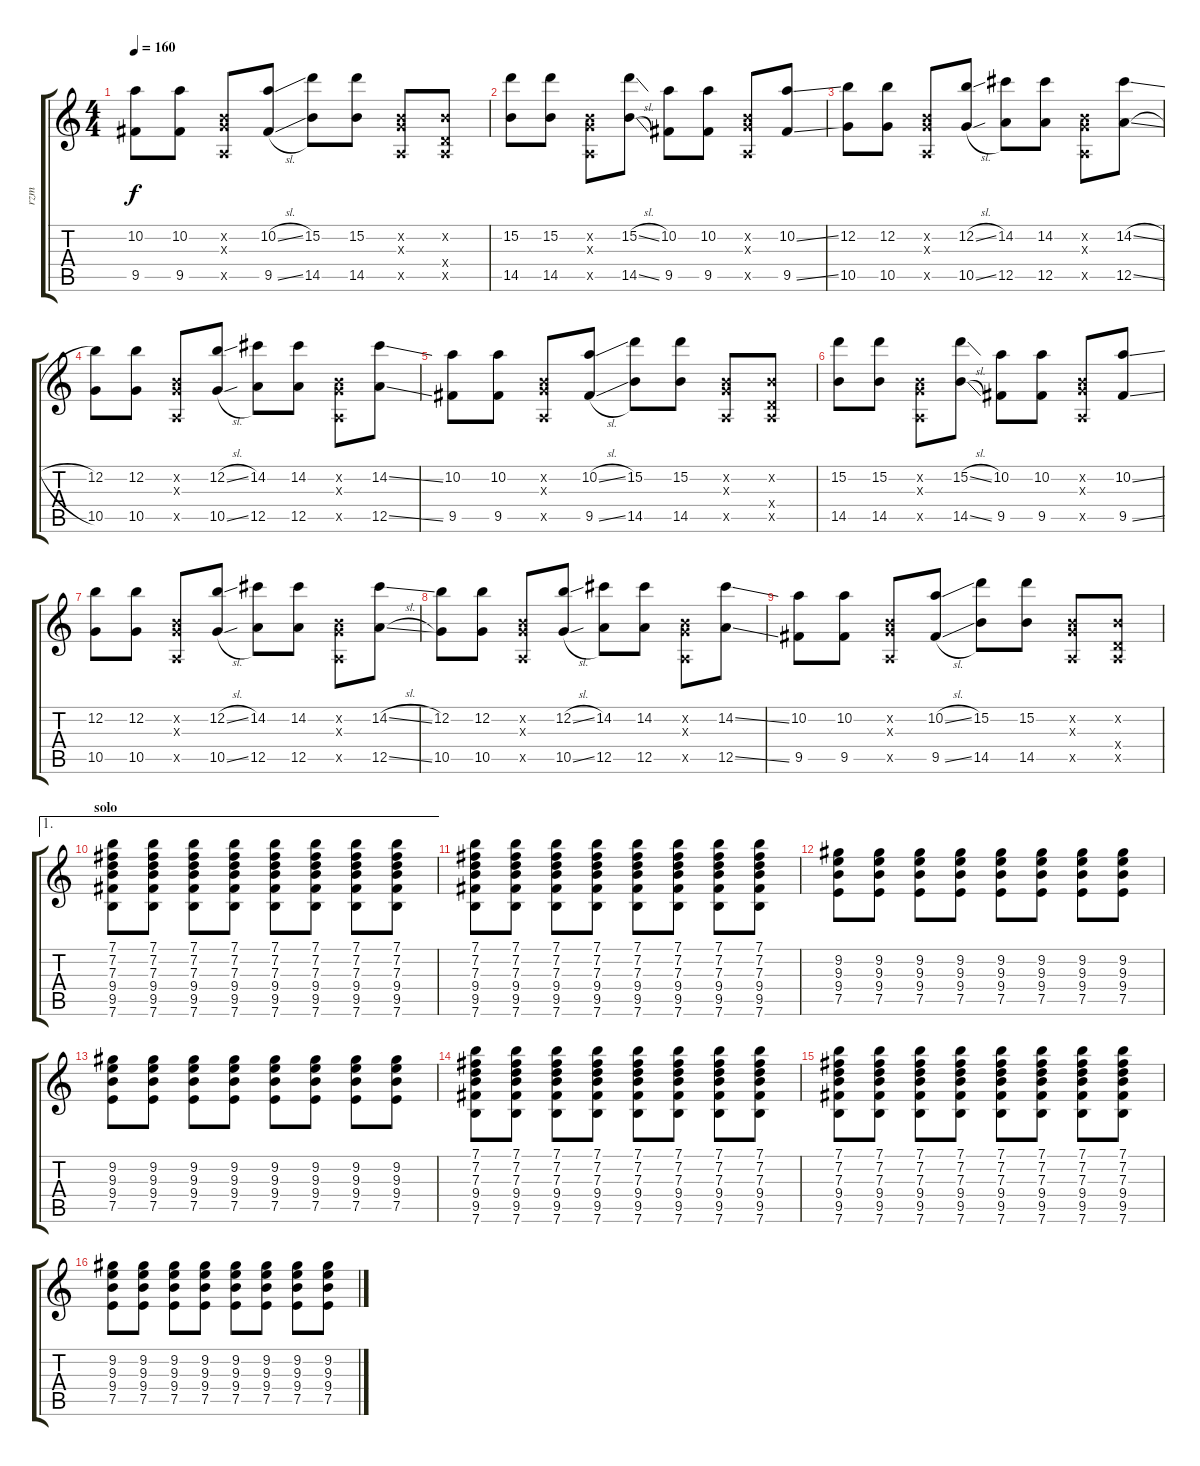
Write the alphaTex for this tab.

\track ("rzm" "rzm") {instrument overdrivenguitar}
\staff {score tabs}
\tuning (E4 B3 G3 D3 A2 E2) {hide}
\ts (4 4)
\tempo 160
\clef g2
\ks c
(10.2 9.5).8{dy f} (10.2 9.5).8 (0.2{x} 0.3{x} 0.5{x}).8 (10.2{sl} 9.5{sl}).8 (15.2 14.5).8 (15.2 14.5).8 (0.2{x} 0.3{x} 0.5{x}).8 (0.2{x} 0.4{x} 0.5{x}).8 |
(15.2 14.5).8 (15.2 14.5).8 (0.2{x} 0.3{x} 0.5{x}).8 (15.2{sl} 14.5{sl}).8 (10.2 9.5).8 (10.2 9.5).8 (0.2{x} 0.3{x} 0.5{x}).8 (10.2{ss} 9.5{ss}).8 |
(12.2 10.5).8 (12.2 10.5).8 (0.2{x} 0.3{x} 0.5{x}).8 (12.2{sl} 10.5{sl}).8 (14.2 12.5).8 (14.2 12.5).8 (0.2{x} 0.3{x} 0.5{x}).8 (14.2{sl} 12.5{sl}).8 |
(12.2 10.5).8 (12.2 10.5).8 (0.2{x} 0.3{x} 0.5{x}).8 (12.2{sl} 10.5{sl}).8 (14.2 12.5).8 (14.2 12.5).8 (0.2{x} 0.3{x} 0.5{x}).8 (14.2{ss} 12.5{ss}).8 |
(10.2 9.5).8 (10.2 9.5).8 (0.2{x} 0.3{x} 0.5{x}).8 (10.2{sl} 9.5{sl}).8 (15.2 14.5).8 (15.2 14.5).8 (0.2{x} 0.3{x} 0.5{x}).8 (0.2{x} 0.4{x} 0.5{x}).8 |
(15.2 14.5).8 (15.2 14.5).8 (0.2{x} 0.3{x} 0.5{x}).8 (15.2{sl} 14.5{sl}).8 (10.2 9.5).8 (10.2 9.5).8 (0.2{x} 0.3{x} 0.5{x}).8 (10.2{ss} 9.5{ss}).8 |
(12.2 10.5).8 (12.2 10.5).8 (0.2{x} 0.3{x} 0.5{x}).8 (12.2{sl} 10.5{sl}).8 (14.2 12.5).8 (14.2 12.5).8 (0.2{x} 0.3{x} 0.5{x}).8 (14.2{sl} 12.5{sl}).8 |
(12.2 10.5).8 (12.2 10.5).8 (0.2{x} 0.3{x} 0.5{x}).8 (12.2{sl} 10.5{sl}).8 (14.2 12.5).8 (14.2 12.5).8 (0.2{x} 0.3{x} 0.5{x}).8 (14.2{ss} 12.5{ss}).8 |
(10.2 9.5).8 (10.2 9.5).8 (0.2{x} 0.3{x} 0.5{x}).8 (10.2{sl} 9.5{sl}).8 (15.2 14.5).8 (15.2 14.5).8 (0.2{x} 0.3{x} 0.5{x}).8 (0.2{x} 0.4{x} 0.5{x}).8 |
\ae 1
\section ("" "solo")
(7.1 7.2 7.3 9.4 9.5 7.6).8{balance 12} (7.1 7.2 7.3 9.4 9.5 7.6).8 (7.1 7.2 7.3 9.4 9.5 7.6).8 (7.1 7.2 7.3 9.4 9.5 7.6).8 (7.1 7.2 7.3 9.4 9.5 7.6).8 (7.1 7.2 7.3 9.4 9.5 7.6).8 (7.1 7.2 7.3 9.4 9.5 7.6).8 (7.1 7.2 7.3 9.4 9.5 7.6).8 |
(7.1 7.2 7.3 9.4 9.5 7.6).8 (7.1 7.2 7.3 9.4 9.5 7.6).8 (7.1 7.2 7.3 9.4 9.5 7.6).8 (7.1 7.2 7.3 9.4 9.5 7.6).8 (7.1 7.2 7.3 9.4 9.5 7.6).8 (7.1 7.2 7.3 9.4 9.5 7.6).8 (7.1 7.2 7.3 9.4 9.5 7.6).8 (7.1 7.2 7.3 9.4 9.5 7.6).8 |
(9.2 9.3 9.4 7.5).8 (9.2 9.3 9.4 7.5).8 (9.2 9.3 9.4 7.5).8 (9.2 9.3 9.4 7.5).8 (9.2 9.3 9.4 7.5).8 (9.2 9.3 9.4 7.5).8 (9.2 9.3 9.4 7.5).8 (9.2 9.3 9.4 7.5).8 |
(9.2 9.3 9.4 7.5).8 (9.2 9.3 9.4 7.5).8 (9.2 9.3 9.4 7.5).8 (9.2 9.3 9.4 7.5).8 (9.2 9.3 9.4 7.5).8 (9.2 9.3 9.4 7.5).8 (9.2 9.3 9.4 7.5).8 (9.2 9.3 9.4 7.5).8 |
(7.1 7.2 7.3 9.4 9.5 7.6).8 (7.1 7.2 7.3 9.4 9.5 7.6).8 (7.1 7.2 7.3 9.4 9.5 7.6).8 (7.1 7.2 7.3 9.4 9.5 7.6).8 (7.1 7.2 7.3 9.4 9.5 7.6).8 (7.1 7.2 7.3 9.4 9.5 7.6).8 (7.1 7.2 7.3 9.4 9.5 7.6).8 (7.1 7.2 7.3 9.4 9.5 7.6).8 |
(7.1 7.2 7.3 9.4 9.5 7.6).8 (7.1 7.2 7.3 9.4 9.5 7.6).8 (7.1 7.2 7.3 9.4 9.5 7.6).8 (7.1 7.2 7.3 9.4 9.5 7.6).8 (7.1 7.2 7.3 9.4 9.5 7.6).8 (7.1 7.2 7.3 9.4 9.5 7.6).8 (7.1 7.2 7.3 9.4 9.5 7.6).8 (7.1 7.2 7.3 9.4 9.5 7.6).8 |
(9.2 9.3 9.4 7.5).8 (9.2 9.3 9.4 7.5).8 (9.2 9.3 9.4 7.5).8 (9.2 9.3 9.4 7.5).8 (9.2 9.3 9.4 7.5).8 (9.2 9.3 9.4 7.5).8 (9.2 9.3 9.4 7.5).8 (9.2 9.3 9.4 7.5).8
